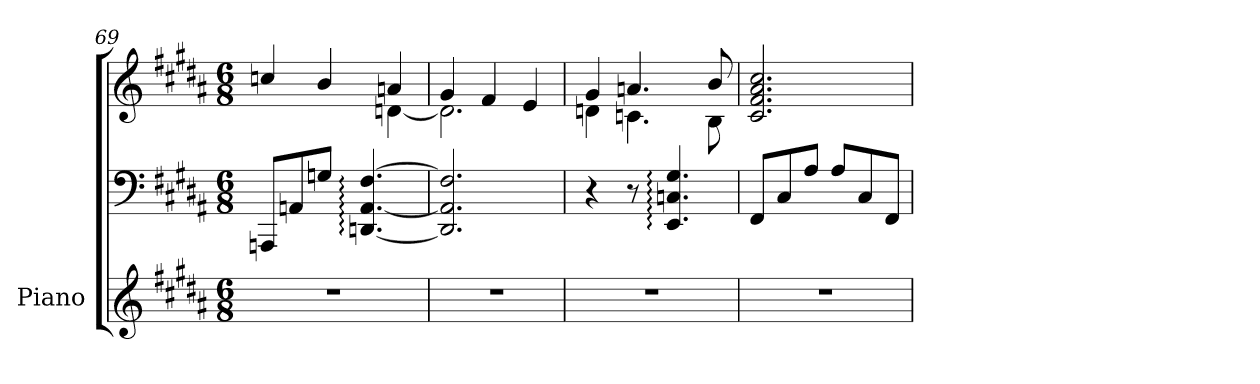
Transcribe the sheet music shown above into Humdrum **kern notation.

**kern	**kern	**kern
*part1	*part1	*part1
*staff3	*staff2	*staff1
*I"Piano	*	*
*I'Pno.	*	*
*clefG2	*clefF4	*clefG2
*k[f#c#g#d#a#]	*k[f#c#g#d#a#]	*k[f#c#g#d#a#]
*M6/8	*M6/8	*M6/8
=69	=69	=69
*	*	*^
2.r	8AAAn/L	4ccn/	2ryy
.	8AAn/	.	.
.	8Gn/J	4b/	.
.	[4.DDn/: [4.AA/: [4.F#/:	.	.
.	.	4an/	[4dn\
=70	=70	=70	=70
2.r	2.DD/] 2.AA/] 2.F#/]	4g#/	2.d\]
.	.	4f#/	.
.	.	4e/	.
=71	=71	=71	=71
2.r	4r	4g#/	4dn\
.	8r	4.an/	4.cn\
.	4.EE/: 4.Cn/: 4.G#/:	.	.
.	.	8b/	8B\
*	*	*v	*v
=72	=72	=72
2.r	8FF#/L	2.c#/ 2.f#/ 2.a#/ 2.cc#/
.	8C#/	.
.	8A#/J	.
.	8A#/L	.
.	8C#/	.
.	8FF#/J	.
=	=	=
*-	*-	*-
